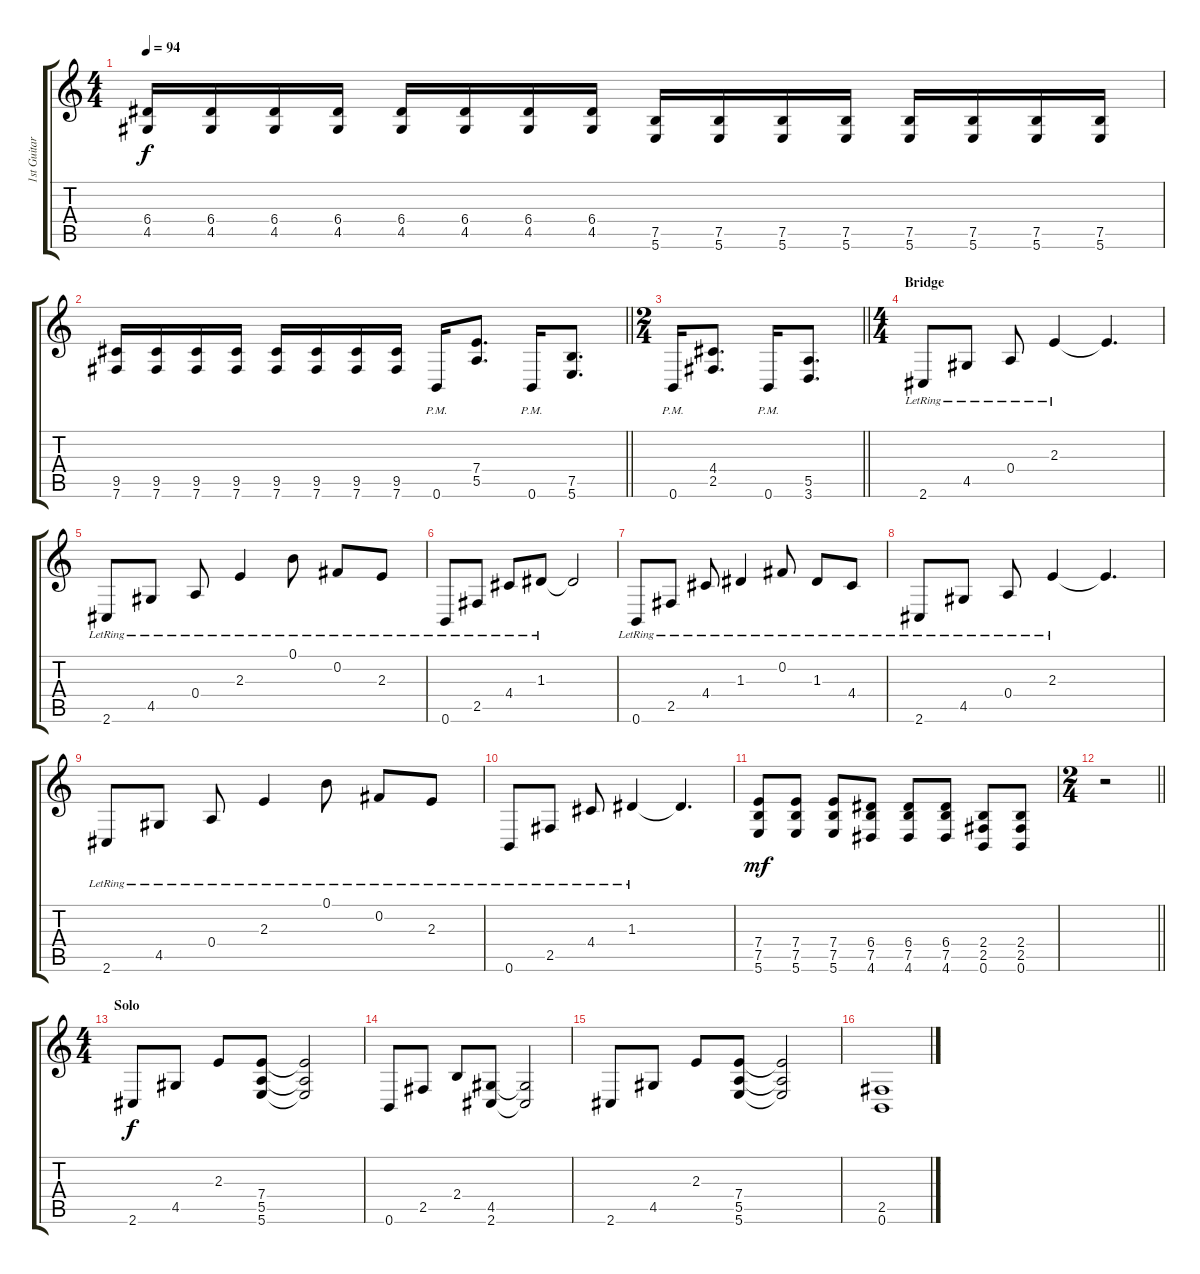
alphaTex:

\track ("1st Guitar" "1st Guitar") {instrument distortionguitar}
\staff {score tabs}
\tuning (B3 Gb3 D3 A2 E2 B1) {hide}
\ts (4 4)
\tempo 94
\clef g2
\ks c
(6.4 4.5).16{dy f} (6.4 4.5).16 (6.4 4.5).16 (6.4 4.5).16 (6.4 4.5).16 (6.4 4.5).16 (6.4 4.5).16 (6.4 4.5).16 (7.5 5.6).16 (7.5 5.6).16 (7.5 5.6).16 (7.5 5.6).16 (7.5 5.6).16 (7.5 5.6).16 (7.5 5.6).16 (7.5 5.6).16 |
\barLineRight lightlight
(9.5 7.6).16 (9.5 7.6).16 (9.5 7.6).16 (9.5 7.6).16 (9.5 7.6).16 (9.5 7.6).16 (9.5 7.6).16 (9.5 7.6).16 0.6{pm}.16 (7.4 5.5).8{d} 0.6{pm}.16 (7.5 5.6).8{d} |
\ts (2 4)
\barLineRight lightlight
0.6{pm}.16 (4.4 2.5).8{d} 0.6{pm}.16 (5.5 3.6).8{d} |
\ts (4 4)
\section ("" "Bridge")
2.6{lr}.8{instrument electricguitarclean} 4.5{lr}.8 0.4{lr}.8 2.3{lr}.4 2.3{t}.4{d} |
2.6{lr}.8 4.5{lr}.8 0.4{lr}.8 2.3{lr}.4 0.1{lr}.8 0.2{lr}.8 2.3{lr}.8 |
0.6{lr}.8 2.5{lr}.8 4.4{lr}.8 1.3{lr}.8 1.3{t}.2 |
0.6{lr}.8 2.5{lr}.8 4.4{lr}.8 1.3{lr}.4 0.2{lr}.8 1.3{lr}.8 4.4{lr}.8 |
2.6{lr}.8 4.5{lr}.8 0.4{lr}.8 2.3{lr}.4 2.3{t}.4{d} |
2.6{lr}.8 4.5{lr}.8 0.4{lr}.8 2.3{lr}.4 0.1{lr}.8 0.2{lr}.8 2.3{lr}.8 |
0.6{lr}.8 2.5{lr}.8 4.4{lr}.8 1.3{lr}.4 1.3{t}.4{d} |
(7.4 7.5 5.6).8{dy mf instrument overdrivenguitar} (7.4 7.5 5.6).8 (7.4 7.5 5.6).8 (6.4 7.5 4.6).8 (6.4 7.5 4.6).8 (6.4 7.5 4.6).8 (2.4 2.5 0.6).8 (2.4 2.5 0.6).8 |
\ts (2 4)
\barLineRight lightlight
r.2 |
\ts (4 4)
\section ("" "Solo")
2.6.8{dy f} 4.5.8 2.3.8 (7.4 5.5 5.6).8 (7.4{t} 5.5{t} 5.6{t}).2 |
0.6.8 2.5.8 2.4.8 (4.5 2.6).8 (4.5{t} 2.6{t}).2 |
2.6.8 4.5.8 2.3.8 (7.4 5.5 5.6).8 (7.4{t} 5.5{t} 5.6{t}).2 |
(2.5 0.6).1
